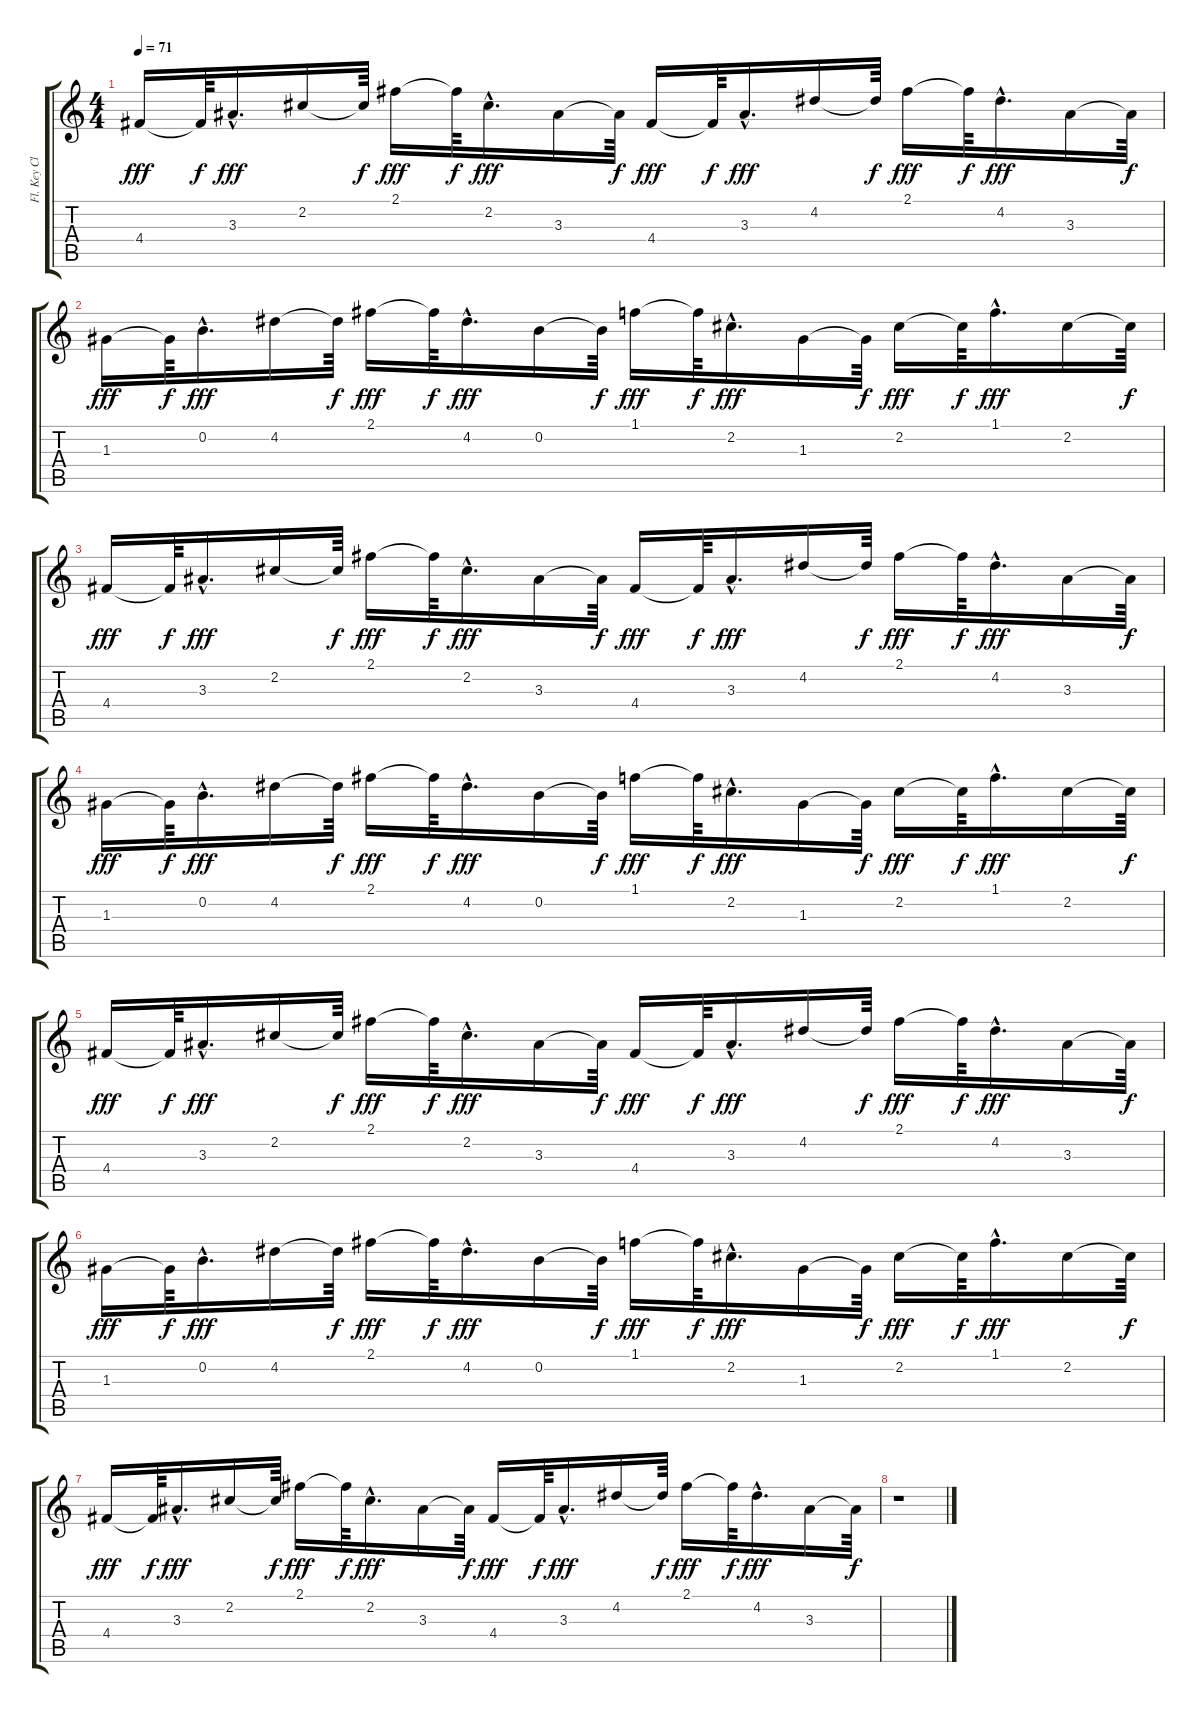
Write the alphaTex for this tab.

\track ("Fl. Key Click       " "Fl. Key Cl") {instrument acousticbass}
\staff {score tabs}
\tuning (E4 B3 G3 D3 A2 E2) {hide}
\ts (4 4)
\tempo 71
\clef g2
\ks c
4.4.16{dy fff} 4.4{t}.64{dy f} 3.3{hac}.16{d dy fff} 2.2.16 2.2{t}.64{dy f} 2.1.16{dy fff} 2.1{t}.64{dy f} 2.2{hac}.16{d dy fff} 3.3.16 3.3{t}.64{dy f} 4.4.16{dy fff} 4.4{t}.64{dy f} 3.3{hac}.16{d dy fff} 4.2.16 4.2{t}.64{dy f} 2.1.16{dy fff} 2.1{t}.64{dy f} 4.2{hac}.16{d dy fff} 3.3.16 3.3{t}.64{dy f} |
1.3.16{dy fff} 1.3{t}.64{dy f} 0.2{hac}.16{d dy fff} 4.2.16 4.2{t}.64{dy f} 2.1.16{dy fff} 2.1{t}.64{dy f} 4.2{hac}.16{d dy fff} 0.2.16 0.2{t}.64{dy f} 1.1.16{dy fff} 1.1{t}.64{dy f} 2.2{hac}.16{d dy fff} 1.3.16 1.3{t}.64{dy f} 2.2.16{dy fff} 2.2{t}.64{dy f} 1.1{hac}.16{d dy fff} 2.2.16 2.2{t}.64{dy f} |
4.4.16{dy fff} 4.4{t}.64{dy f} 3.3{hac}.16{d dy fff} 2.2.16 2.2{t}.64{dy f} 2.1.16{dy fff} 2.1{t}.64{dy f} 2.2{hac}.16{d dy fff} 3.3.16 3.3{t}.64{dy f} 4.4.16{dy fff} 4.4{t}.64{dy f} 3.3{hac}.16{d dy fff} 4.2.16 4.2{t}.64{dy f} 2.1.16{dy fff} 2.1{t}.64{dy f} 4.2{hac}.16{d dy fff} 3.3.16 3.3{t}.64{dy f} |
1.3.16{dy fff} 1.3{t}.64{dy f} 0.2{hac}.16{d dy fff} 4.2.16 4.2{t}.64{dy f} 2.1.16{dy fff} 2.1{t}.64{dy f} 4.2{hac}.16{d dy fff} 0.2.16 0.2{t}.64{dy f} 1.1.16{dy fff} 1.1{t}.64{dy f} 2.2{hac}.16{d dy fff} 1.3.16 1.3{t}.64{dy f} 2.2.16{dy fff} 2.2{t}.64{dy f} 1.1{hac}.16{d dy fff} 2.2.16 2.2{t}.64{dy f} |
4.4.16{dy fff} 4.4{t}.64{dy f} 3.3{hac}.16{d dy fff} 2.2.16 2.2{t}.64{dy f} 2.1.16{dy fff} 2.1{t}.64{dy f} 2.2{hac}.16{d dy fff} 3.3.16 3.3{t}.64{dy f} 4.4.16{dy fff} 4.4{t}.64{dy f} 3.3{hac}.16{d dy fff} 4.2.16 4.2{t}.64{dy f} 2.1.16{dy fff} 2.1{t}.64{dy f} 4.2{hac}.16{d dy fff} 3.3.16 3.3{t}.64{dy f} |
1.3.16{dy fff} 1.3{t}.64{dy f} 0.2{hac}.16{d dy fff} 4.2.16 4.2{t}.64{dy f} 2.1.16{dy fff} 2.1{t}.64{dy f} 4.2{hac}.16{d dy fff} 0.2.16 0.2{t}.64{dy f} 1.1.16{dy fff} 1.1{t}.64{dy f} 2.2{hac}.16{d dy fff} 1.3.16 1.3{t}.64{dy f} 2.2.16{dy fff} 2.2{t}.64{dy f} 1.1{hac}.16{d dy fff} 2.2.16 2.2{t}.64{dy f} |
4.4.16{dy fff} 4.4{t}.64{dy f} 3.3{hac}.16{d dy fff} 2.2.16 2.2{t}.64{dy f} 2.1.16{dy fff} 2.1{t}.64{dy f} 2.2{hac}.16{d dy fff} 3.3.16 3.3{t}.64{dy f} 4.4.16{dy fff} 4.4{t}.64{dy f} 3.3{hac}.16{d dy fff} 4.2.16 4.2{t}.64{dy f} 2.1.16{dy fff} 2.1{t}.64{dy f} 4.2{hac}.16{d dy fff} 3.3.16 3.3{t}.64{dy f} |
r.1
